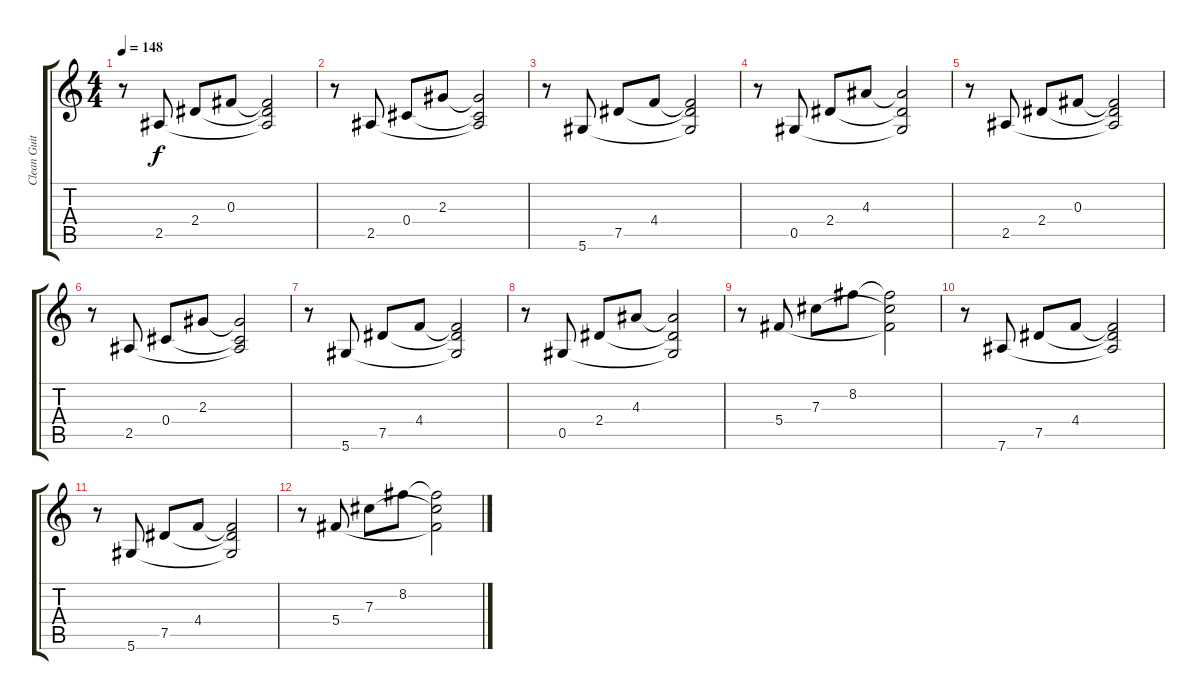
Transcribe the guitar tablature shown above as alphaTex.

\track ("Clean Guitar" "Clean Guit") {instrument electricguitarjazz}
\staff {score tabs}
\tuning (Eb4 Bb3 Gb3 Db3 Ab2 Eb2) {hide}
\ts (4 4)
\tempo 148
\clef g2
\ks c
r.8{dy f} 2.5.8 2.4.8 0.3.8 (0.3{t} 2.4{t} 2.5{t}).2 |
r.8 2.5.8 0.4.8 2.3.8 (2.3{t} 0.4{t} 2.5{t}).2 |
r.8 5.6.8 7.5.8 4.4.8 (4.4{t} 7.5{t} 5.6{t}).2 |
r.8 0.5.8 2.4.8 4.3.8 (4.3{t} 2.4{t} 0.5{t}).2 |
r.8 2.5.8 2.4.8 0.3.8 (0.3{t} 2.4{t} 2.5{t}).2 |
r.8 2.5.8 0.4.8 2.3.8 (2.3{t} 0.4{t} 2.5{t}).2 |
r.8 5.6.8 7.5.8 4.4.8 (4.4{t} 7.5{t} 5.6{t}).2 |
r.8 0.5.8 2.4.8 4.3.8 (4.3{t} 2.4{t} 0.5{t}).2 |
r.8 5.4.8 7.3.8 8.2.8 (8.2{t} 7.3{t} 5.4{t}).2 |
r.8 7.6.8 7.5.8 4.4.8 (4.4{t} 7.5{t} 7.6{t}).2 |
r.8 5.6.8 7.5.8 4.4.8 (4.4{t} 7.5{t} 5.6{t}).2 |
r.8 5.4.8 7.3.8 8.2.8 (8.2{t} 7.3{t} 5.4{t}).2
